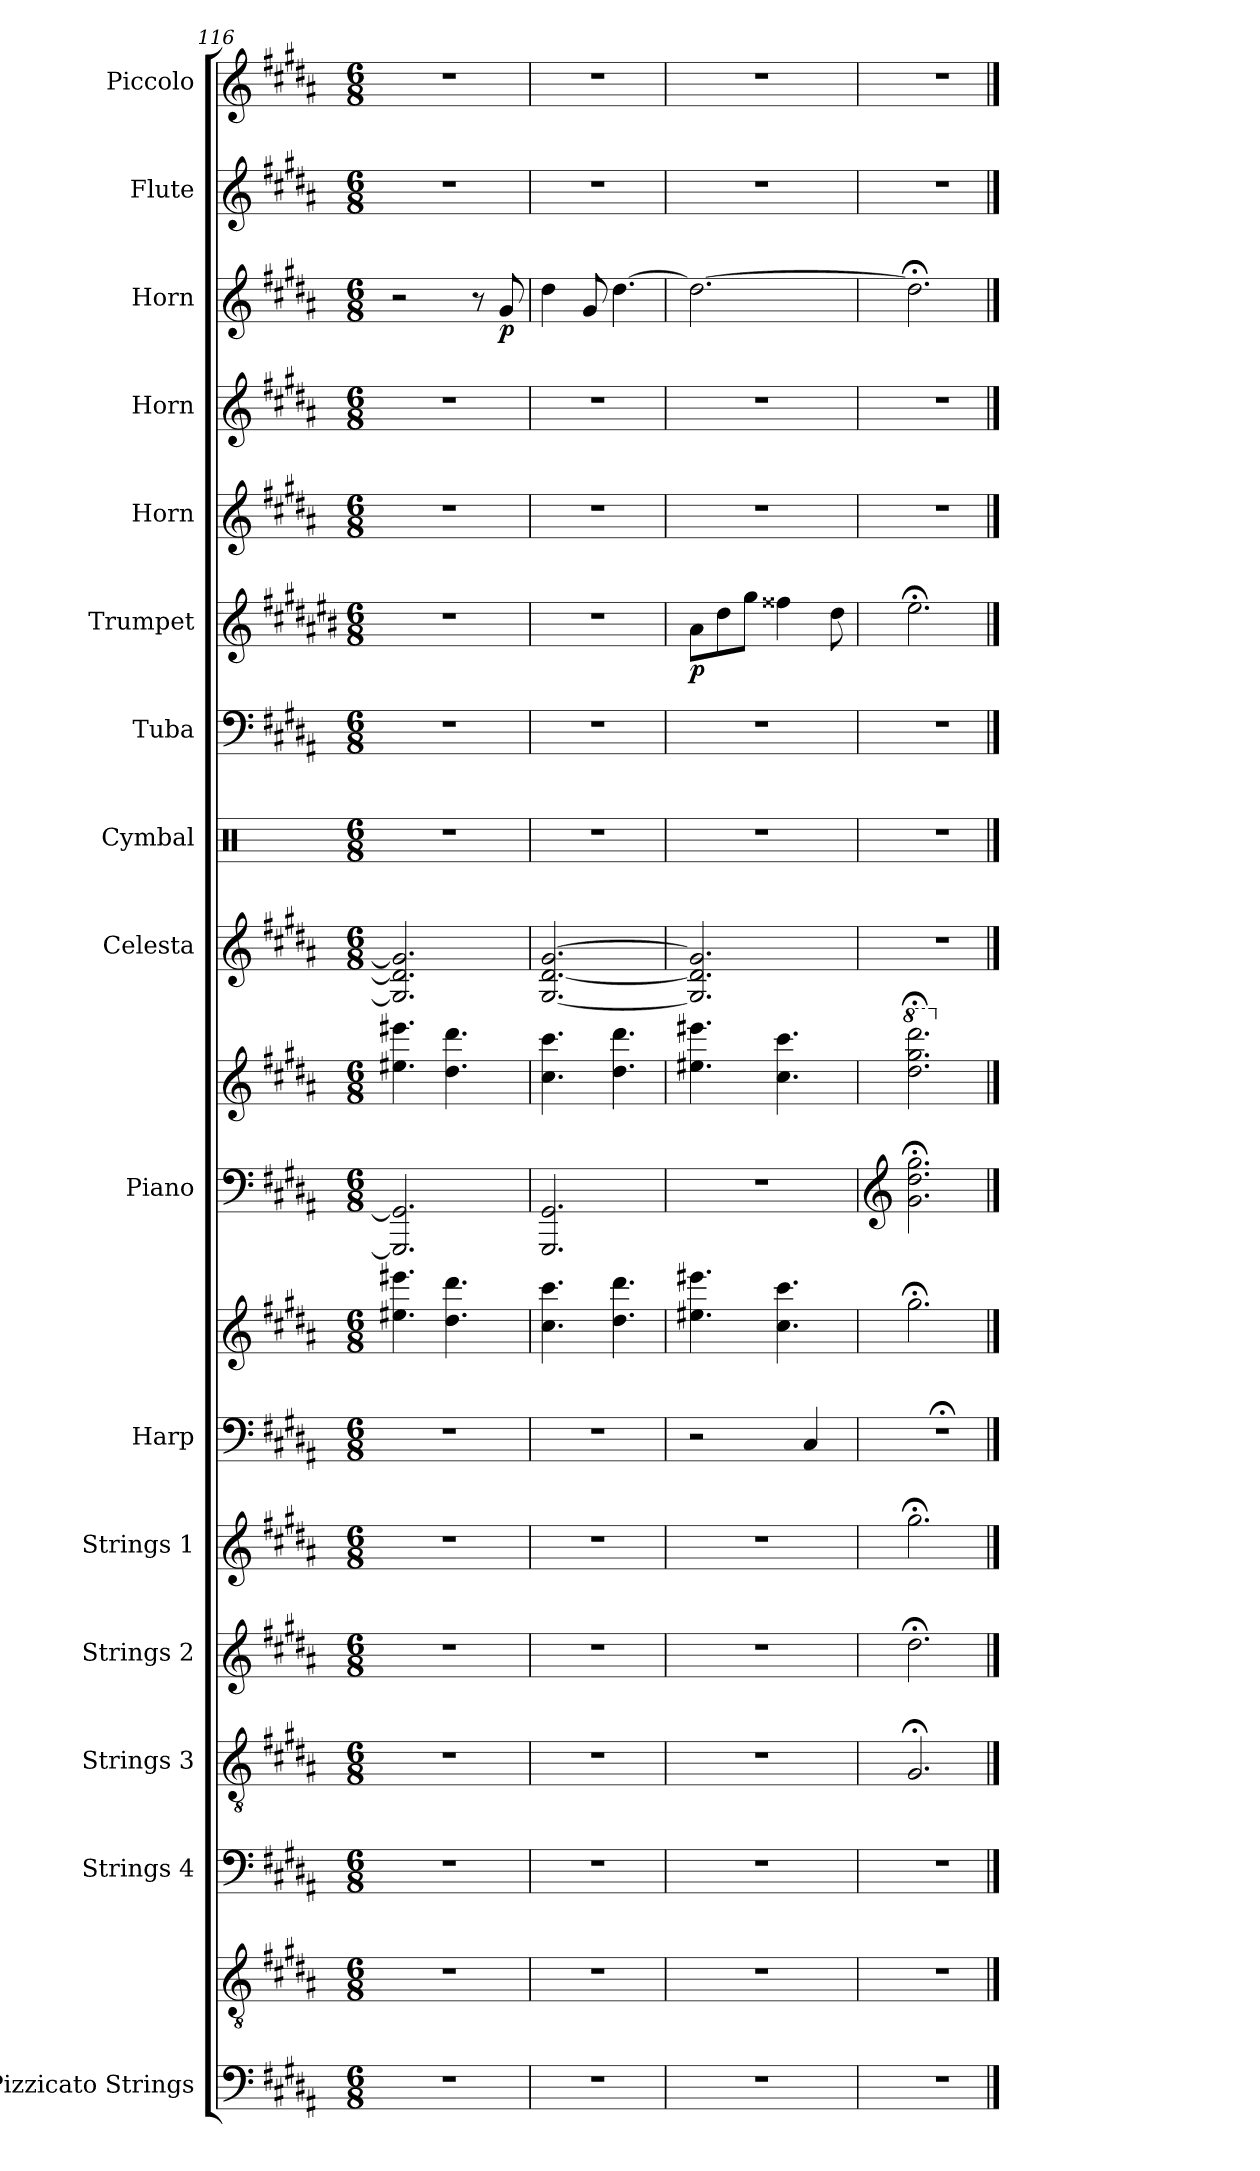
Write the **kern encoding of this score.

**kern	**kern	**kern	**kern	**kern	**kern	**kern	**kern	**kern	**kern	**kern	**kern	**kern	**kern	**dynam	**kern	**kern	**kern	**dynam	**kern	**kern
*part16	*part16	*part15	*part14	*part13	*part12	*part11	*part11	*part10	*part10	*part9	*part8	*part7	*part6	*part6	*part5	*part4	*part3	*part3	*part2	*part1
*staff19	*staff18	*staff17	*staff16	*staff15	*staff14	*staff13	*staff12	*staff11	*staff10	*staff9	*staff8	*staff7	*staff6	*staff6	*staff5	*staff4	*staff3	*staff3	*staff2	*staff1
*I"Pizzicato Strings	*	*I"Strings 4	*I"Strings 3	*I"Strings 2	*I"Strings 1	*I"Harp	*	*I"Piano	*	*I"Celesta	*I"Cymbal	*I"Tuba	*I"Trumpet	*	*I"Horn	*I"Horn	*I"Horn	*	*I"Flute	*I"Piccolo
*I'Pizz. Str.	*	*I'St. 4	*I'St. 3	*I'St. 2	*I'St. 1	*I'Hrp.	*	*I'Pno.	*	*I'Cel.	*I'Cym.	*I'Tba.	*I'Tpt.	*	*I'Horn	*I'Horn	*I'Horn	*	*I'Fl.	*I'Picc.
*clefF4	*clefGv2	*clefF4	*clefGv2	*clefG2	*clefG2	*clefF4	*clefG2	*clefF4	*clefG2	*clefG2	*clefX	*clefF4	*clefG2	*	*clefG2	*clefG2	*clefG2	*	*clefG2	*clefG2
*	*	*	*	*	*	*	*	*	*	*ITrd-7c-12	*	*	*ITrd1c2	*	*ITrd7c12	*ITrd7c12	*ITrd7c12	*	*	*ITrd-7c-12
*k[f#c#g#d#a#]	*k[f#c#g#d#a#]	*k[f#c#g#d#a#]	*k[f#c#g#d#a#]	*k[f#c#g#d#a#]	*k[f#c#g#d#a#]	*k[f#c#g#d#a#]	*k[f#c#g#d#a#]	*k[f#c#g#d#a#]	*k[f#c#g#d#a#]	*k[f#c#g#d#a#]	*k[]	*k[f#c#g#d#a#]	*k[f#c#g#d#a#]	*	*k[f#c#g#d#a#]	*k[f#c#g#d#a#]	*k[f#c#g#d#a#]	*	*k[f#c#g#d#a#]	*k[f#c#g#d#a#]
*M6/8	*M6/8	*M6/8	*M6/8	*M6/8	*M6/8	*M6/8	*M6/8	*M6/8	*M6/8	*M6/8	*M6/8	*M6/8	*M6/8	*	*M6/8	*M6/8	*M6/8	*	*M6/8	*M6/8
=116	=116	=116	=116	=116	=116	=116	=116	=116	=116	=116	=116	=116	=116	=116	=116	=116	=116	=116	=116	=116
2.r	2.r	2.r	2.r	2.r	2.r	2.r	4.ee#X\ 4.eee#X\	2.GGG#/] 2.GG#/]	4.ee#X\ 4.eee#X\	2.g#/] 2.dd#/] 2.gg#/]	2.r	2.r	2.r	.	2.r	2.r	2r	.	2.r	2.r
.	.	.	.	.	.	.	4.dd#\ 4.ddd#\	.	4.dd#\ 4.ddd#\	.	.	.	.	.	.	.	.	.	.	.
.	.	.	.	.	.	.	.	.	.	.	.	.	.	.	.	.	8r	.	.	.
!	!	!	!	!	!	!	!	!	!	!	!	!	!	!	!	!	!	!LO:DY:b	!	!
.	.	.	.	.	.	.	.	.	.	.	.	.	.	.	.	.	8G#/	p	.	.
=117	=117	=117	=117	=117	=117	=117	=117	=117	=117	=117	=117	=117	=117	=117	=117	=117	=117	=117	=117	=117
2.r	2.r	2.r	2.r	2.r	2.r	2.r	4.cc#\ 4.ccc#\	2.GGG#/ 2.GG#/	4.cc#\ 4.ccc#\	[2.g#/ [2.dd#/ [2.gg#/	2.r	2.r	2.r	.	2.r	2.r	4d#\	.	2.r	2.r
.	.	.	.	.	.	.	.	.	.	.	.	.	.	.	.	.	8G#/	.	.	.
.	.	.	.	.	.	.	4.dd#\ 4.ddd#\	.	4.dd#\ 4.ddd#\	.	.	.	.	.	.	.	[4.d#\	.	.	.
=118	=118	=118	=118	=118	=118	=118	=118	=118	=118	=118	=118	=118	=118	=118	=118	=118	=118	=118	=118	=118
!	!	!	!	!	!	!	!	!	!	!	!	!	!	!LO:DY:b	!	!	!	!	!	!
2.r	2.r	2.r	2.r	2.r	2.r	2r	4.ee#X\ 4.eee#X\	2.r	4.ee#X\ 4.eee#X\	2.g#/] 2.dd#/] 2.gg#/]	2.r	2.r	8g#\L	p	2.r	2.r	2.d#\_	.	2.r	2.r
.	.	.	.	.	.	.	.	.	.	.	.	.	8cc#\	.	.	.	.	.	.	.
.	.	.	.	.	.	.	.	.	.	.	.	.	8ff#\J	.	.	.	.	.	.	.
.	.	.	.	.	.	.	4.cc#\ 4.ccc#\	.	4.cc#\ 4.ccc#\	.	.	.	4ee#X\	.	.	.	.	.	.	.
.	.	.	.	.	.	4C#/	.	.	.	.	.	.	.	.	.	.	.	.	.	.
.	.	.	.	.	.	.	.	.	.	.	.	.	8cc#\	.	.	.	.	.	.	.
=119	=119	=119	=119	=119	=119	=119	=119	=119	=119	=119	=119	=119	=119	=119	=119	=119	=119	=119	=119	=119
*	*	*	*	*	*	*	*	*clefG2	*	*	*	*	*	*	*	*	*	*	*	*
*	*	*	*	*	*	*	*	*	*8va	*	*	*	*	*	*	*	*	*	*	*
2.r	2.r	2.r	2.G#;</	2.dd#;<\	2.gg#;<\	2.r;<	2.gg#;<\	2.g#\;< 2.dd#\;< 2.gg#\;<	2.ddd#\;< 2.ggg#\;< 2.dddd#\;<	2.r	2.r	2.r	2.dd#;<\	.	2.r	2.r	2.d#;<\]	.	2.r	2.r
*	*	*	*	*	*	*	*	*	*X8va	*	*	*	*	*	*	*	*	*	*	*
==	==	==	==	==	==	==	==	==	==	==	==	==	==	==	==	==	==	==	==	==
*-	*-	*-	*-	*-	*-	*-	*-	*-	*-	*-	*-	*-	*-	*-	*-	*-	*-	*-	*-	*-
